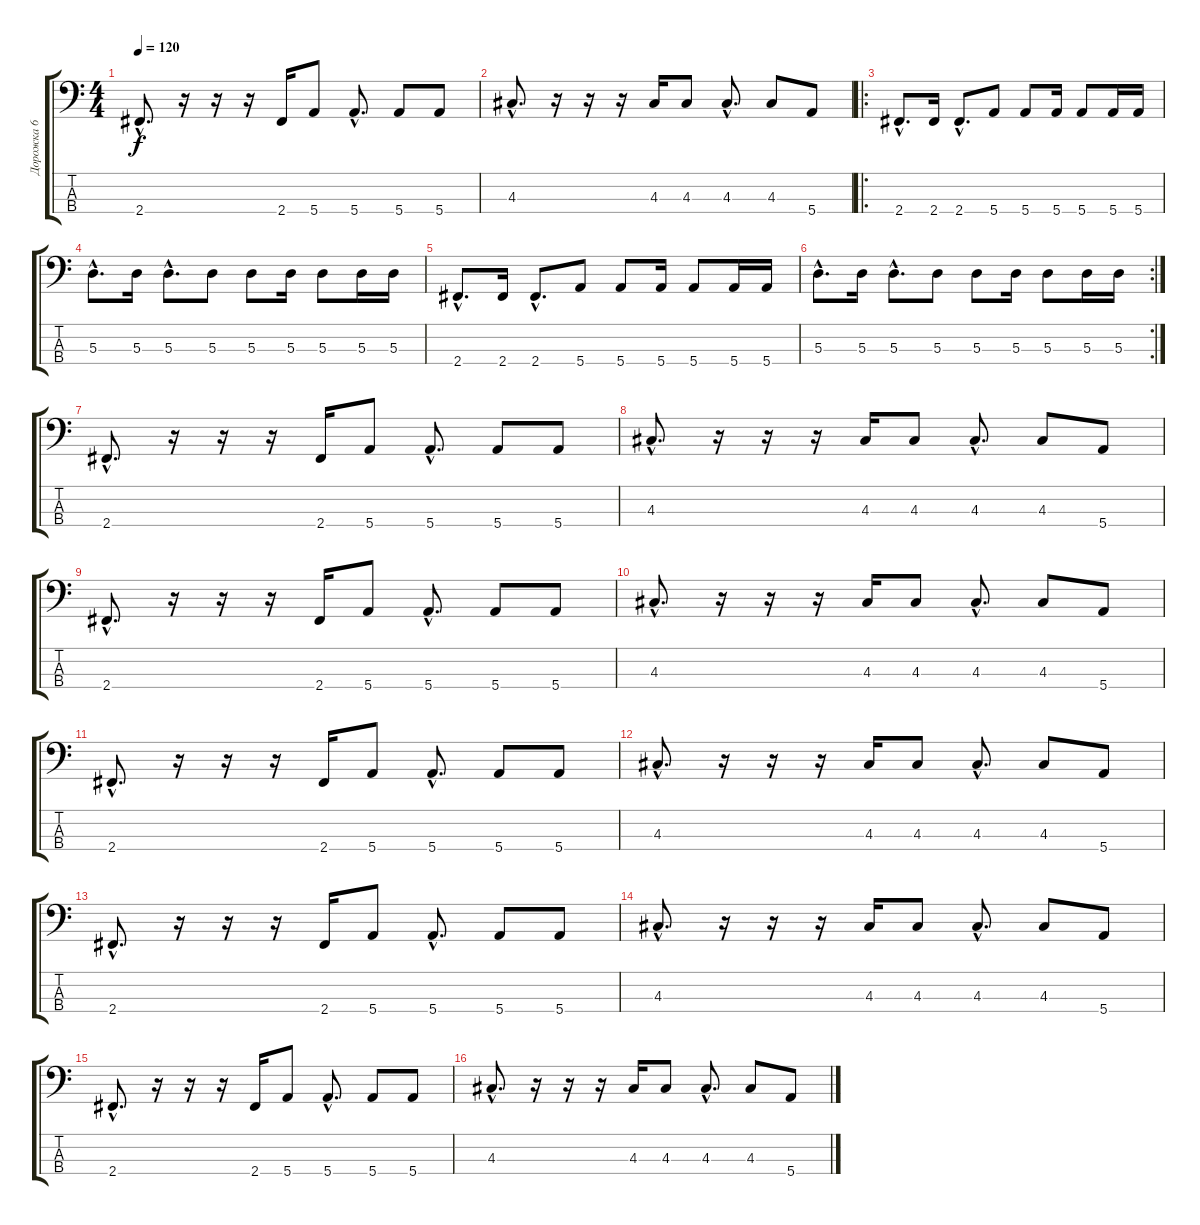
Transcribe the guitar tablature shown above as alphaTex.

\track ("Дорожка 6" "Дорожка 6") {instrument electricguitarclean}
\staff {score tabs}
\tuning (G2 D2 A1 E1) {hide}
\ts (4 4)
\tempo 120
\clef f4
\ks c
2.4{hac}.8{d dy f} r.16 r.16 r.16 2.4.16 5.4.8 5.4{hac}.8{d} 5.4.8 5.4.8 |
4.3{hac}.8{d} r.16 r.16 r.16 4.3.16 4.3.8 4.3{hac}.8{d} 4.3.8 5.4.8 |
\ro
2.4{hac}.8{d} 2.4.16 2.4{hac}.8{d} 5.4.8 5.4.8 5.4.16 5.4.8 5.4.16 5.4.16 |
5.3{hac}.8{d} 5.3.16 5.3{hac}.8{d} 5.3.8 5.3.8 5.3.16 5.3.8 5.3.16 5.3.16 |
2.4{hac}.8{d} 2.4.16 2.4{hac}.8{d} 5.4.8 5.4.8 5.4.16 5.4.8 5.4.16 5.4.16 |
\rc 2
5.3{hac}.8{d} 5.3.16 5.3{hac}.8{d} 5.3.8 5.3.8 5.3.16 5.3.8 5.3.16 5.3.16 |
2.4{hac}.8{d} r.16 r.16 r.16 2.4.16 5.4.8 5.4{hac}.8{d} 5.4.8 5.4.8 |
4.3{hac}.8{d} r.16 r.16 r.16 4.3.16 4.3.8 4.3{hac}.8{d} 4.3.8 5.4.8 |
2.4{hac}.8{d} r.16 r.16 r.16 2.4.16 5.4.8 5.4{hac}.8{d} 5.4.8 5.4.8 |
4.3{hac}.8{d} r.16 r.16 r.16 4.3.16 4.3.8 4.3{hac}.8{d} 4.3.8 5.4.8 |
2.4{hac}.8{d} r.16 r.16 r.16 2.4.16 5.4.8 5.4{hac}.8{d} 5.4.8 5.4.8 |
4.3{hac}.8{d} r.16 r.16 r.16 4.3.16 4.3.8 4.3{hac}.8{d} 4.3.8 5.4.8 |
2.4{hac}.8{d} r.16 r.16 r.16 2.4.16 5.4.8 5.4{hac}.8{d} 5.4.8 5.4.8 |
4.3{hac}.8{d} r.16 r.16 r.16 4.3.16 4.3.8 4.3{hac}.8{d} 4.3.8 5.4.8 |
2.4{hac}.8{d} r.16 r.16 r.16 2.4.16 5.4.8 5.4{hac}.8{d} 5.4.8 5.4.8 |
4.3{hac}.8{d} r.16 r.16 r.16 4.3.16 4.3.8 4.3{hac}.8{d} 4.3.8 5.4.8
